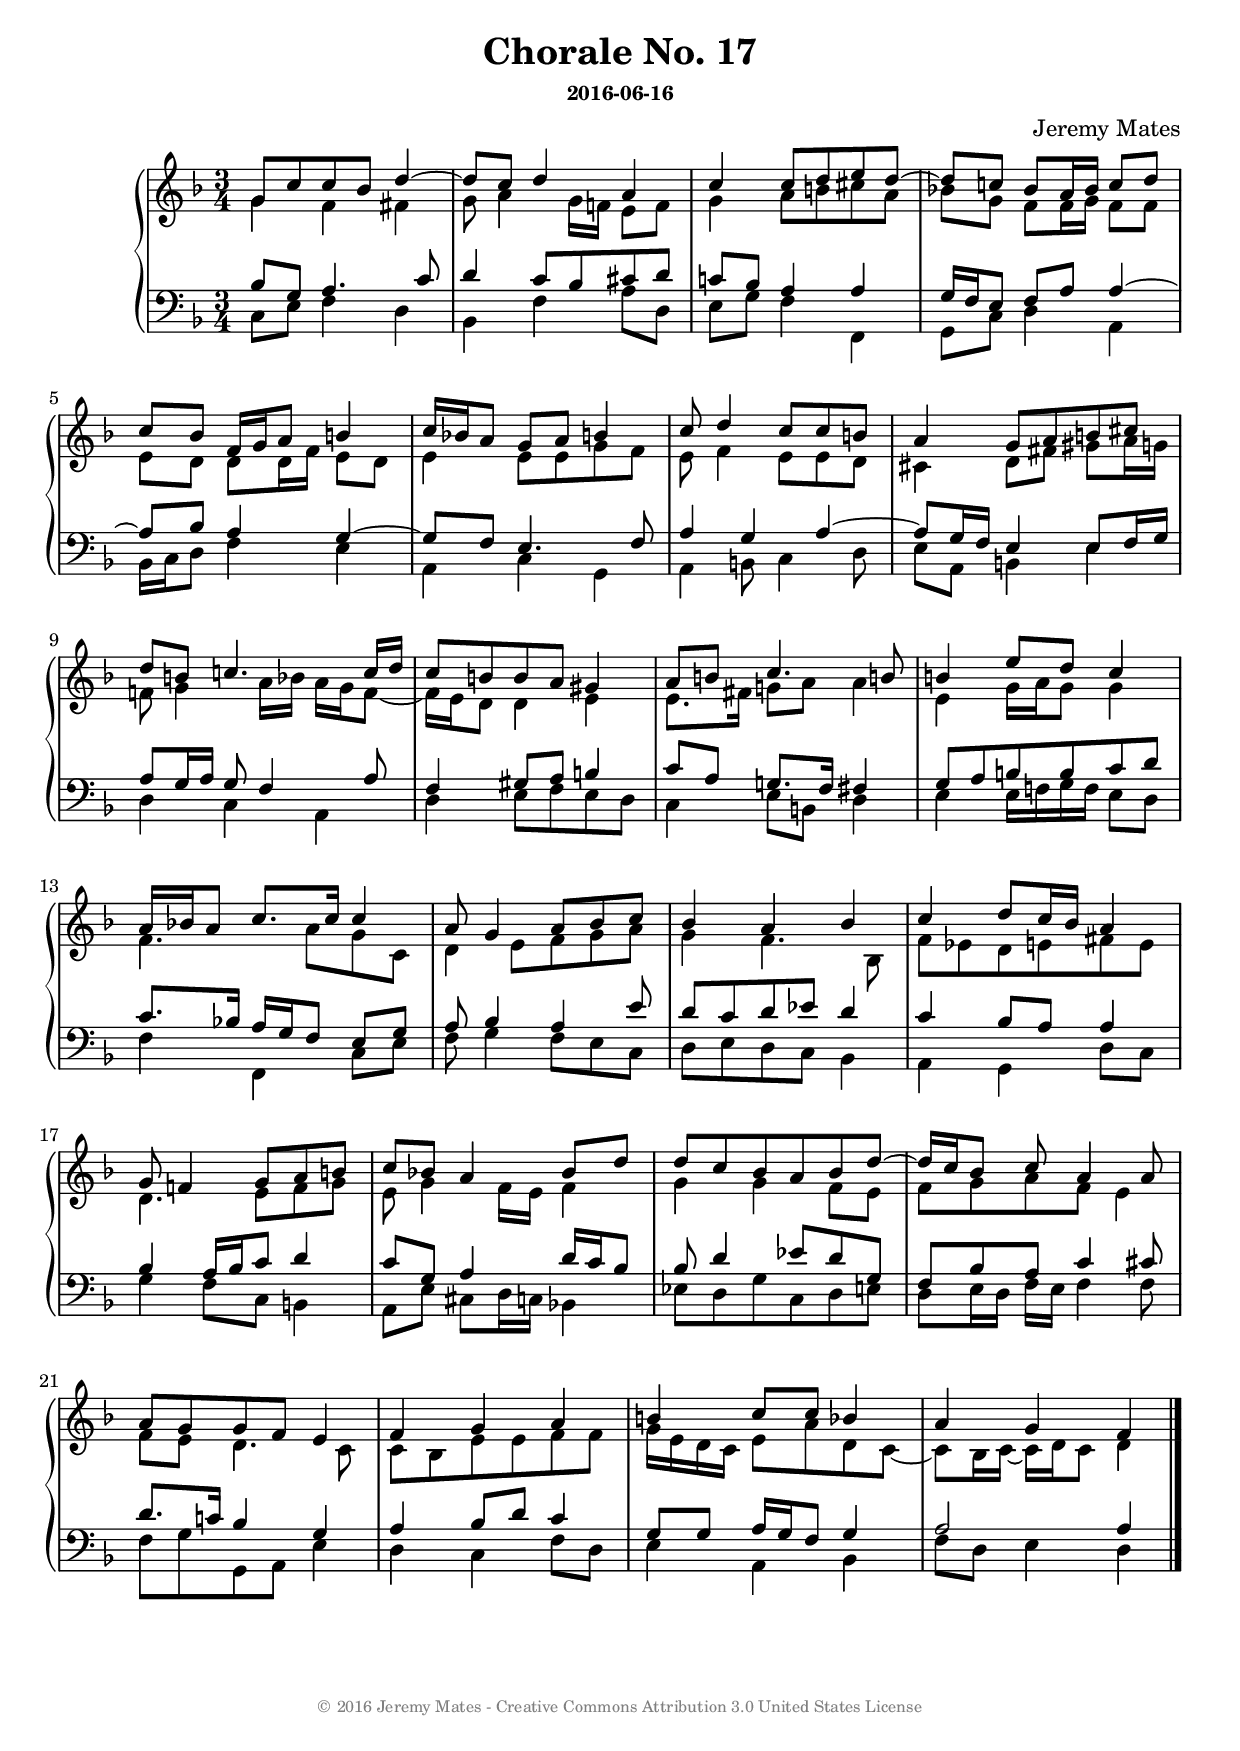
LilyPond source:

%%%%%%%%%%%%%%%%%%%%%%%%%%%%%%%%%%%%%%%%%%%%%%%%%%%%%%%%%%%%%%%%%%%%%%%%%%%%
%
% LilyPond engraving system - http://www.lilypond.org/

\version  "2.18.2"
\language "deutsch"
\include  "articulate.ly"

\header {
  title       = "Chorale No. 17"
  composer    = "Jeremy Mates"
  subsubtitle = "2016-06-16"
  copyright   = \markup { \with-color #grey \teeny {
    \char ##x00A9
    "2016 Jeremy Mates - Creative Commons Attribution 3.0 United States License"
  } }
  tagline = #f
}

normtempo = { \tempo 4=62 }
fermtempo = { \tempo 4=42 }

keytempoetc = {
  \set Score.tempoHideNote = ##t
  \accidentalStyle "neo-modern"
  \time 3/4
  \normtempo

  \key d \minor
}

%%%%%%%%%%%%%%%%%%%%%%%%%%%%%%%%%%%%%%%%%%%%%%%%%%%%%%%%%%%%%%%%%%%%%%%%%%%%%%
%
% Music

sopa = \relative c'' {
  g8 c c b d4~
  d8 c d4 a
  c4 c8 d e d~
  d8 c b8 a16 b c8 d

  c8 b f16 g a8 h4
  c16 b a8 g a h4
  c8 d4 c8 c h
  a4 g8 a h cis

  d8 h c4. c16 d
  c8 h h a gis4
  a8 h c4. h8
  h4 e8 d c4

  a16 b a8 c8. c16 c4
  a8 g4 a8 b c
  b4 a b
  c4 d8 c16 b a4

  g8 f4 g8 a h
  c8 b a4 b8 d
  d8 c b a b d~
  d16 c b8 c8 a4 a8

  a8 g g f e4
  f4 g a
  h4 c8 c b4
  a4 g \fermtempo f
}

altoa = \relative g' {
  g4 f fis
  g8 a4 g16 f e8 f
  g4 a8 h cis a
  b8 g f f16 g f8 f

  e8 d d d16 f e8 d
  e4 e8 e8 g f
  e8 f4 e8 e d
  cis4 d8 fis gis a16 g

  f8 g4 a16 b a g f8~
  f16 e d8 d4 e
  e8. fis16 g8 a a4
  e4 g16 a g8 g4

  f4. a8 g c,
  d4 e8 f g a
  g4 f4. b,8
  f'8 es d e fis e

  d4. e8 f g
  e8 g4 f16 e f4
  g4 g f8 e
  f8 g a f8 e4

  f8 e d4. c8
  c8 b e e f f
  g16 e d c e8 a d,8 c~
  c8 b16 c~ c d c8 d4
}

tenora = \relative h {
  b8 g a4. c8
  d4 c8 b cis d
  c8 b a4 a
  g16 f e8 f a a4~

  a8 b a4 g4~
  g8 f e4. f8
  a4 g a~
  a8 g16 f e4 e8 f16 g

  a8 g16 a g8 f4 a8
  f4 gis8 a h4
  c8 a g8. f16 fis4
  g8 a h h c d

  c8. b16 a g f8 e g
  a8 b4 a e'8
  d8 c d es d4
  c4 b8 a a4

  b4 a16 b c8 d4
  c8 g a4 d16 c b8
  b8 d4 es8 d g,
  f8 b a c4 cis8

  d8. c16 b4 g
  a4 b8 d c4
  g8 g a16 g f8 g4
  a2 a4
}

bassa = \relative c {
  c8 e f4 d
  b4 f' a8 d,
  e8 g f4 f,
  g8 c d4 a

  b16 c d8 f4 e4
  a,4 c g
  a4 h8 c4 d8
  e8 a, h4 e

  d4 c a
  d4 e8 f e8 d
  c4 e8 h d4
  e4 e16 f g f e8 d

  f4 f, c'8 e
  f8 g4 f8 e c
  d8 e d c b4
  a4 g d'8 c

  g'4 f8 c h4
  a8 e' cis d16 c b4
  es8 d g c, d e
  d8 e16 d f e f4 f8

  f8 g g, a e'4
  d4 c f8 d
  e4 a, b
  f'8 d e4 d
}

%%%%%%%%%%%%%%%%%%%%%%%%%%%%%%%%%%%%%%%%%%%%%%%%%%%%%%%%%%%%%%%%%%%%%%%%%%%%%%
%
% MIDI

msop = \new Voice {
  \keytempoetc
  \sopa
}

malto = \new Voice {
  \keytempoetc
  \altoa
}

mtenor = \new Voice {
  \keytempoetc
  \tenora
}

mbass = \new Voice {
  \keytempoetc
  \bassa
}

themidi = {
 <<
  \set Score.midiChannelMapping = #'staff

  \new Staff = "voice1" {
    \set Staff.midiInstrument = #"electric piano 1"
    << \msop \malto \mtenor \mbass >>
  }
  \new Staff = "voice2" {
    \set Staff.midiInstrument = #"electric piano 2"
    << \msop \malto \mtenor \mbass >>
  }
 >>
}

\score {
  \themidi
  \midi { }
}

%%%%%%%%%%%%%%%%%%%%%%%%%%%%%%%%%%%%%%%%%%%%%%%%%%%%%%%%%%%%%%%%%%%%%%%%%%%%%%
%
% Score

ssop = \new Voice {
  \keytempoetc
  \voiceOne
  \sopa
  \bar "|."
}

salto = \new Voice {
  \keytempoetc
  \voiceTwo
  \altoa
  \bar "|."
}

stenor = \new Voice {
  \keytempoetc
  \voiceThree
  \tenora
  \bar "|."
}

sbass = \new Voice {
  \keytempoetc
  \voiceFour
  \bassa
  \bar "|."
}

upper = {
  \clef treble
  \set Staff.printPartCombineTexts = ##f
  \partcombine \ssop \salto
}

lower = {
  \clef bass
  \set Staff.printPartCombineTexts = ##f
  \partcombine \stenor \sbass
}

thescore = {
 <<
  \new PianoStaff << \new Staff \upper \new Staff \lower >>
 >>
}

\score {
  \thescore
  \layout { }
}
